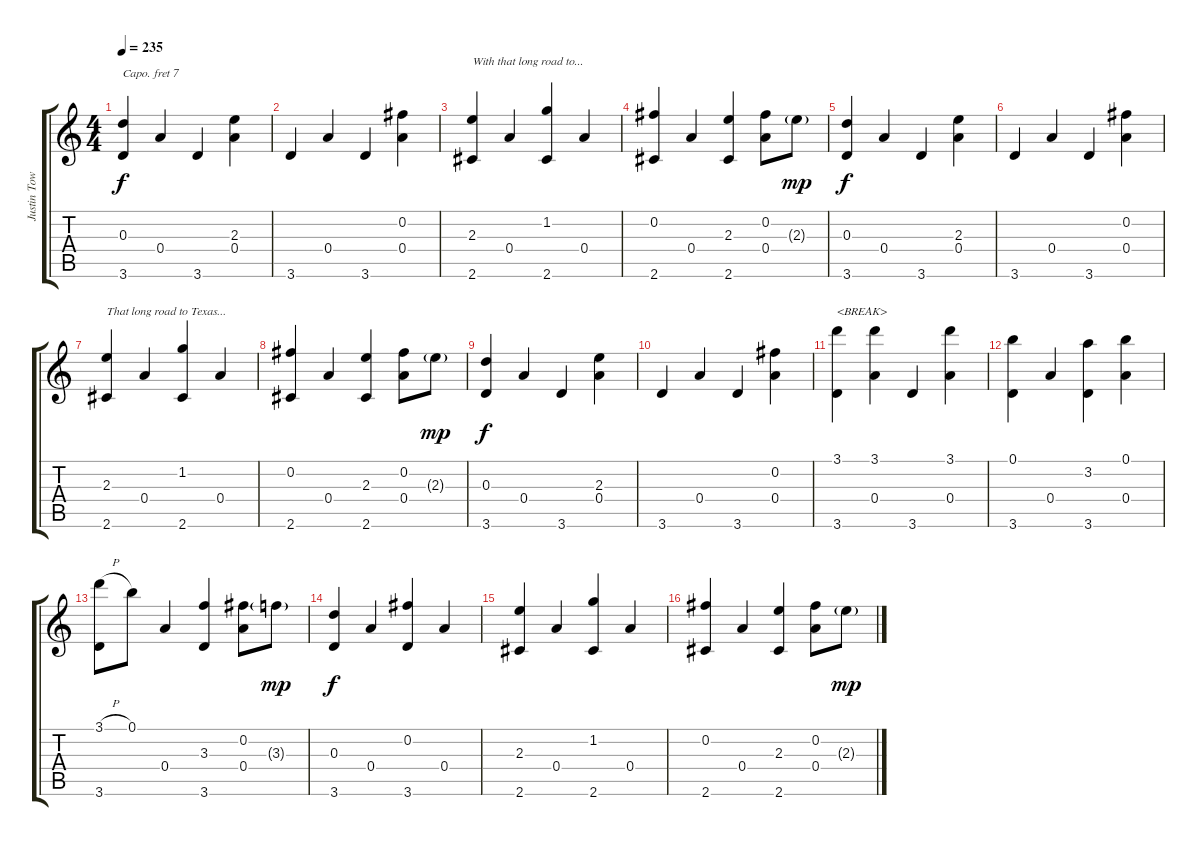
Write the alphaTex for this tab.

\track ("Justin Townes Earle" "Justin Tow") {instrument acousticguitarsteel}
\staff {score tabs}
\capo 7
\tuning (E4 B3 G3 D3 A2 E2) {hide}
\ts (4 4)
\tempo 235
\clef g2
\ks c
(0.3 3.6).4{dy f} 0.4.4 3.6.4 (2.3 0.4).4 |
3.6.4 0.4.4 3.6.4 (0.2 0.4).4 |
(2.3 2.6).4{txt "With that long road to..."} 0.4.4 (1.2 2.6).4 0.4.4 |
(0.2 2.6).4 0.4.4 (2.3 2.6).4 (0.2 0.4).8 2.3{g}.8{dy mp} |
(0.3 3.6).4{dy f} 0.4.4 3.6.4 (2.3 0.4).4 |
3.6.4 0.4.4 3.6.4 (0.2 0.4).4 |
(2.3 2.6).4{txt "That long road to Texas..."} 0.4.4 (1.2 2.6).4 0.4.4 |
(0.2 2.6).4 0.4.4 (2.3 2.6).4 (0.2 0.4).8 2.3{g}.8{dy mp} |
(0.3 3.6).4{dy f} 0.4.4 3.6.4 (2.3 0.4).4 |
3.6.4 0.4.4 3.6.4 (0.2 0.4).4 |
(3.1 3.6).4{txt "<BREAK>"} (3.1 0.4).4 3.6.4 (3.1 0.4).4 |
(0.1 3.6).4 0.4.4 (3.2 3.6).4 (0.1 0.4).4 |
(3.1{h} 3.6).8 0.1.8 0.4.4 (3.3 3.6).4 (0.2 0.4).8 3.3{g}.8{dy mp} |
(0.3 3.6).4{dy f} 0.4.4 (0.2 3.6).4 0.4.4 |
(2.3 2.6).4 0.4.4 (1.2 2.6).4 0.4.4 |
(0.2 2.6).4 0.4.4 (2.3 2.6).4 (0.2 0.4).8 2.3{g}.8{dy mp}
